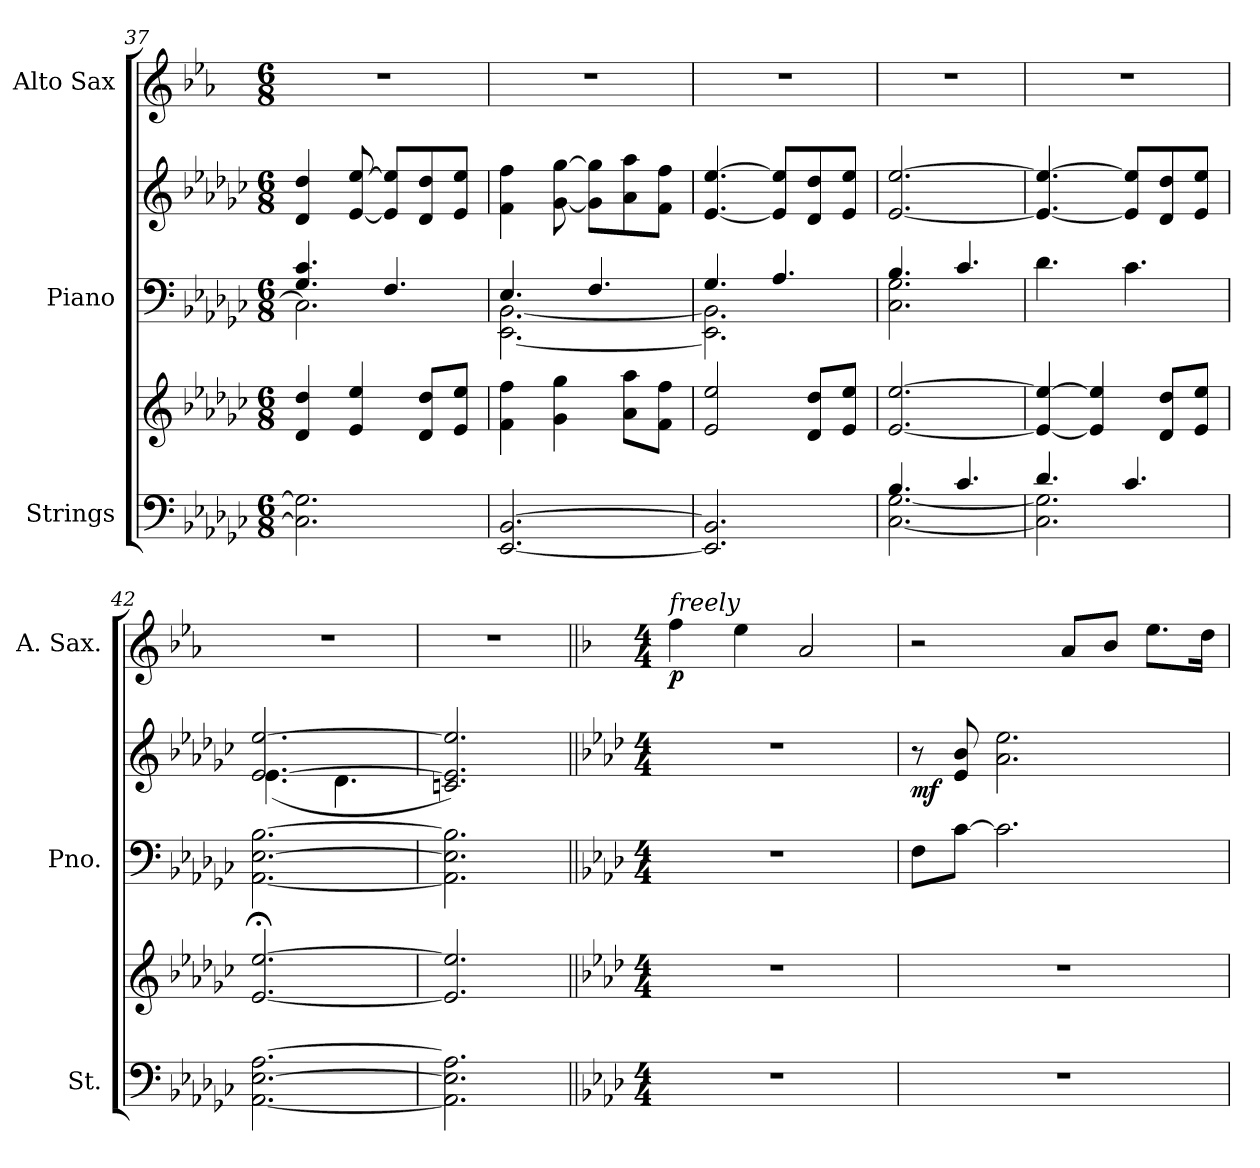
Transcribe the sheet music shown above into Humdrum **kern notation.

**kern	**kern	**kern	**kern	**dynam	**kern	**dynam
*part3	*part3	*part2	*part2	*part2	*part1	*part1
*staff5	*staff4	*staff3	*staff2	*staff2/3	*staff1	*staff1
*I"Strings	*	*I"Piano	*	*	*I"Alto Sax	*
*I'St.	*	*I'Pno.	*	*	*I'A. Sax.	*
*clefF4	*clefG2	*clefF4	*clefG2	*	*clefG2	*
*	*	*	*	*	*ITrd5c9	*
*k[b-e-a-d-g-c-]	*k[b-e-a-d-g-c-]	*k[b-e-a-d-g-c-]	*k[b-e-a-d-g-c-]	*	*k[b-e-a-d-g-c-]	*
*M6/8	*M6/8	*M6/8	*M6/8	*	*M6/8	*
=37	=37	=37	=37	=37	=37	=37
*	*	*^	*	*	*	*
2.C-\] 2.G-\]	4d-/ 4dd-/	4.G-/ 4.c-/	2.C-\]	4d-/ 4dd-/	.	2.r	.
.	4e-/ 4ee-/	.	.	[8e-/ [8ee-/	.	.	.
.	.	4.F/	.	8e-/] 8ee-/]L	.	.	.
.	8d-/ 8dd-/L	.	.	8d-/ 8dd-/	.	.	.
.	8e-/ 8ee-/J	.	.	8e-/ 8ee-/J	.	.	.
=38	=38	=38	=38	=38	=38	=38	=38
[2.EE-/ [2.BB-/	4f\ 4ff\	4.E-/	[2.EE-\ [2.BB-\	4f\ 4ff\	.	2.r	.
.	4g-\ 4gg-\	.	.	[8g-\ [8gg-\	.	.	.
.	.	4.F/	.	8g-\] 8gg-\]L	.	.	.
.	8a-\ 8aa-\L	.	.	8a-\ 8aa-\	.	.	.
.	8f\ 8ff\J	.	.	8f\ 8ff\J	.	.	.
=39	=39	=39	=39	=39	=39	=39	=39
2.EE-/] 2.BB-/]	2e-/ 2ee-/	4.G-/	2.EE-\] 2.BB-\]	[4.e-/ [4.ee-/	.	2.r	.
.	.	4.A-/	.	8e-/] 8ee-/]L	.	.	.
.	8d-/ 8dd-/L	.	.	8d-/ 8dd-/	.	.	.
.	8e-/ 8ee-/J	.	.	8e-/ 8ee-/J	.	.	.
!!LO:LB:g=z
=40	=40	=40	=40	=40	=40	=40	=40
*^	*	*	*	*	*	*	*
4.B-/	[2.C-\ [2.G-\	[2.e-/ [2.ee-/	4.B-/	2.C-\ 2.G-\	[2.e-/ [2.ee-/	.	2.r	.
4.c-/	.	.	4.c-/	.	.	.	.	.
*	*	*	*v	*v	*	*	*	*
=41	=41	=41	=41	=41	=41	=41	=41
4.d-/	2.C-\] 2.G-\]	4e-/_ 4ee-/_	4.d-\	4.e-/_ 4.ee-/_	.	2.r	.
.	.	4e-/] 4ee-/]	.	.	.	.	.
4.c-/	.	.	4.c-\	8e-/] 8ee-/]L	.	.	.
.	.	8d-/ 8dd-/L	.	8d-/ 8dd-/	.	.	.
.	.	8e-/ 8ee-/J	.	8e-/ 8ee-/J	.	.	.
*v	*v	*	*	*	*	*	*
=42	=42	=42	=42	=42	=42	=42
*	*	*	*^	*	*	*
[2.AA-\ [2.E-\ [2.A-\	[2.e-/;< [2.ee-/;<	[2.AA-\ [2.E-\ [2.B-\	[2.e-/ [2.ee-/	(<4.e-\	.	2.r	.
.	.	.	.	4.d-\	.	.	.
*	*	*	*v	*v	*	*	*
=43	=43	=43	=43	=43	=43	=43
2.AA-\] 2.E-\] 2.A-\]	2.e-/]Z 2.ee-/]Z	2.AA-\]Z 2.E-\]Z 2.B-\]Z	2.cn/Z 2.e-/]Z 2.ee-/]Z)	.	2.r	.
!!LO:LB:g=z
=44||	=44||	=44||	=44||	=44||	=44||	=44||
*k[b-e-a-d-]	*k[b-e-a-d-]	*k[b-e-a-d-]	*k[b-e-a-d-]	*	*k[b-e-a-d-]	*
*M4/4	*M4/4	*M4/4	*M4/4	*	*M4/4	*
*	*	*	*	*	*MM65	*
!	!	!	!	!	!LO:TX:a:i:t=freely	!
!	!	!	!	!	!	!LO:DY:b
1r	1r	1r	1r	.	4a-\	p
.	.	.	.	.	4g\	.
.	.	.	.	.	2c/	.
=45	=45	=45	=45	=45	=45	=45
*	*	*	*	*	*MM60	*
!	!	!	!	!LO:DY:b	!	!
1r	1r	8F\L	8r	mf	2r	.
.	.	[8c\J	8e-/ 8b-/	.	.	.
.	.	2.c\]	2.a-\ 2.ee-\	.	.	.
.	.	.	.	.	8c/L	.
.	.	.	.	.	8d-/J	.
.	.	.	.	.	8.g\L	.
.	.	.	.	.	16f\Jk	.
=	=	=	=	=	=	=
*-	*-	*-	*-	*-	*-	*-
